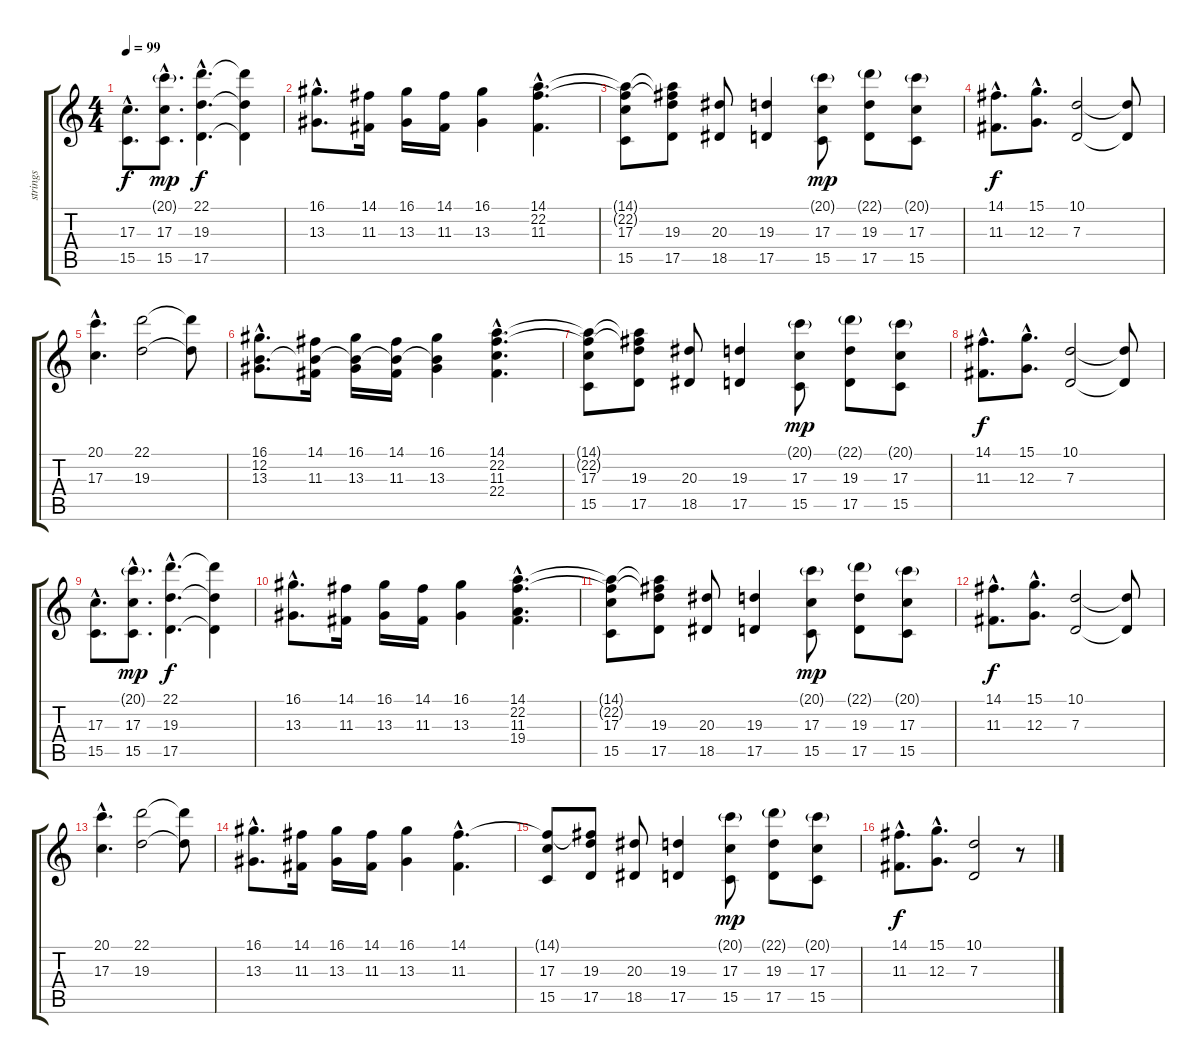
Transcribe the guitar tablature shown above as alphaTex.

\track ("strings" "strings") {instrument stringensemble1}
\staff {score tabs}
\tuning (E4 B3 G3 D3 A2 E2) {hide}
\ts (4 4)
\tempo 99
\clef g2
\ks c
(17.3{hac} 15.5{hac}).8{d dy f} (20.1{g hac} 17.3{hac} 15.5{hac}).8{d dy mp} (22.1{hac} 19.3{hac} 17.5{hac}).4{d dy f} (22.1{t} 19.3{t} 17.5{t}).4 |
(16.1{hac} 13.3{hac}).8{d} (14.1 11.3).16 (16.1 13.3).16 (14.1 11.3).16 (16.1 13.3).4 (14.1{hac} 22.2{hac} 11.3{hac}).4{d} |
(14.1{t} 22.2{t} 17.3 15.5).8 (14.1{t} 22.2{t} 19.3 17.5).8 (20.3 18.5).8 (19.3 17.5).4 (20.1{g} 17.3 15.5).8{dy mp} (22.1{g} 19.3 17.5).8 (20.1{g} 17.3 15.5).8 |
(14.1{hac} 11.3{hac}).8{d dy f} (15.1{hac} 12.3{hac}).8{d} (10.1 7.3).2 (10.1{t} 7.3{t}).8 |
(20.1{hac} 17.3{hac}).4{d} (22.1 19.3).2 (22.1{t} 19.3{t}).8 |
(16.1{hac} 12.2{hac} 13.3{hac}).8{d} (14.1 12.2{t} 11.3).16 (16.1 12.2{t} 13.3).16 (14.1 12.2{t} 11.3).16 (16.1 12.2{t} 13.3).4 (14.1{hac} 22.2{hac} 11.3{hac} 22.4{hac}).4{d} |
(14.1{t} 22.2{t} 17.3 15.5).8 (14.1{t} 22.2{t} 19.3 17.5).8 (20.3 18.5).8 (19.3 17.5).4 (20.1{g} 17.3 15.5).8{dy mp} (22.1{g} 19.3 17.5).8 (20.1{g} 17.3 15.5).8 |
(14.1{hac} 11.3{hac}).8{d dy f} (15.1{hac} 12.3{hac}).8{d} (10.1 7.3).2 (10.1{t} 7.3{t}).8 |
(17.3{hac} 15.5{hac}).8{d} (20.1{g hac} 17.3{hac} 15.5{hac}).8{d dy mp} (22.1{hac} 19.3{hac} 17.5{hac}).4{d dy f} (22.1{t} 19.3{t} 17.5{t}).4 |
(16.1{hac} 13.3{hac}).8{d} (14.1 11.3).16 (16.1 13.3).16 (14.1 11.3).16 (16.1 13.3).4 (14.1{hac} 22.2{hac} 11.3{hac} 19.4{hac}).4{d} |
(14.1{t} 22.2{t} 17.3 15.5).8 (14.1{t} 22.2{t} 19.3 17.5).8 (20.3 18.5).8 (19.3 17.5).4 (20.1{g} 17.3 15.5).8{dy mp} (22.1{g} 19.3 17.5).8 (20.1{g} 17.3 15.5).8 |
(14.1{hac} 11.3{hac}).8{d dy f} (15.1{hac} 12.3{hac}).8{d} (10.1 7.3).2 (10.1{t} 7.3{t}).8 |
(20.1{hac} 17.3{hac}).4{d volume 11} (22.1 19.3).2 (22.1{t} 19.3{t}).8 |
(16.1{hac} 13.3{hac}).8{d} (14.1 11.3).16 (16.1 13.3).16 (14.1 11.3).16 (16.1 13.3).4 (14.1{hac} 11.3{hac}).4{d} |
(14.1{t} 17.3 15.5).8 (14.1{t} 19.3 17.5).8 (20.3 18.5).8 (19.3 17.5).4 (20.1{g} 17.3 15.5).8{dy mp} (22.1{g} 19.3 17.5).8 (20.1{g} 17.3 15.5).8 |
(14.1{hac} 11.3{hac}).8{d dy f} (15.1{hac} 12.3{hac}).8{d} (10.1 7.3).2 r.8
